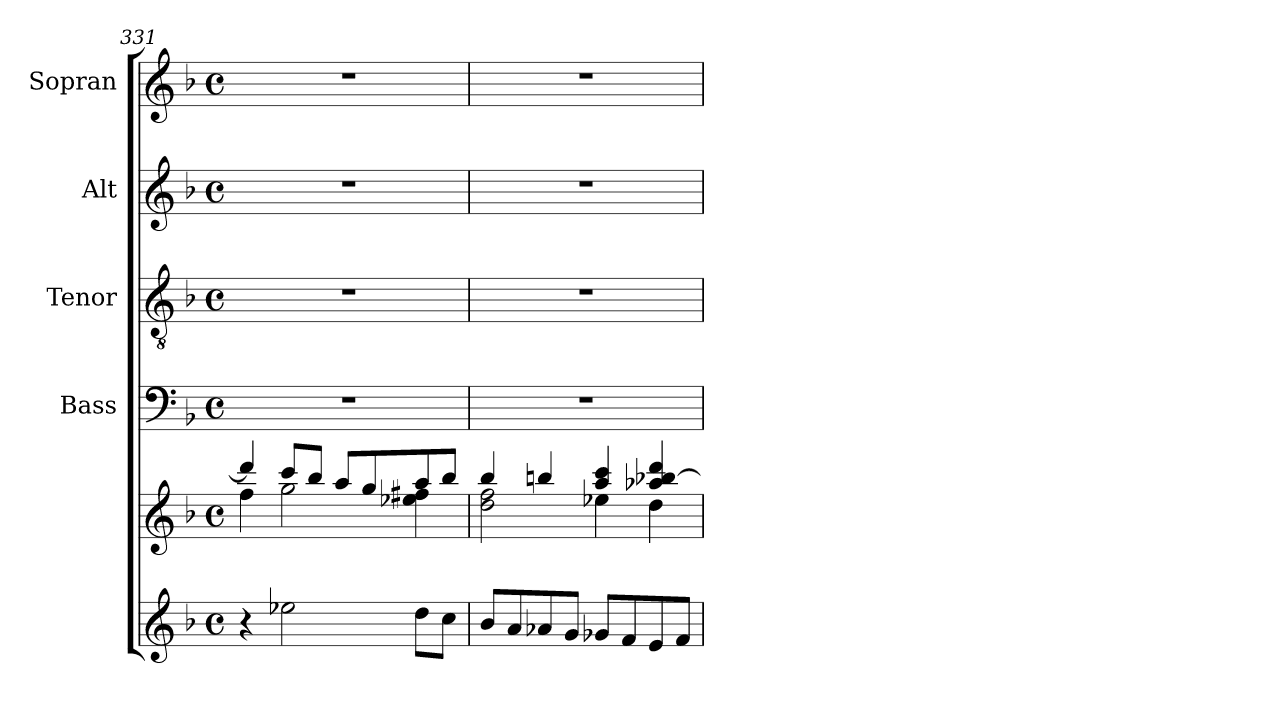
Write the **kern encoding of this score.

**kern	**kern	**kern	**kern	**kern	**kern
*part5	*part5	*part4	*part3	*part2	*part1
*staff6	*staff5	*staff4	*staff3	*staff2	*staff1
*	*	*I"Bass	*I"Tenor	*I"Alt	*I"Sopran
*	*	*I'B.	*I'T.	*I'A.	*I'S.
*clefG2	*clefG2	*clefF4	*clefGv2	*clefG2	*clefG2
*k[b-]	*k[b-]	*k[b-]	*k[b-]	*k[b-]	*k[b-]
*F:	*F:	*F:	*F:	*F:	*F:
*M4/4	*M4/4	*M4/4	*M4/4	*M4/4	*M4/4
*met(c)	*met(c)	*met(c)	*met(c)	*met(c)	*met(c)
=331	=331	=331	=331	=331	=331
*	*^	*	*	*	*
4r	4ddd/]	4ff\	1r	1r	1r	1r
2ee-X\	8ccc/L	2gg\	.	.	.	.
.	8bb-/J	.	.	.	.	.
.	8aa/L	.	.	.	.	.
.	8gg/	.	.	.	.	.
8dd\L	8aa/	4ee-X\ 4ff#X\	.	.	.	.
8cc\J	8bb-/J	.	.	.	.	.
=332	=332	=332	=332	=332	=332	=332
8b-/L	4bb-/	2dd\ 2ff\	1r	1r	1r	1r
8a/	.	.	.	.	.	.
8a-X/	4bbn/	.	.	.	.	.
8g/J	.	.	.	.	.	.
8g-X/L	4aa/ 4ccc/	4ee-X\	.	.	.	.
8f/	.	.	.	.	.	.
8e/	4aa-X/ [>4bb-X/ 4ddd/	4dd\	.	.	.	.
8f/J	.	.	.	.	.	.
*	*v	*v	*	*	*	*
=	=	=	=	=	=
*-	*-	*-	*-	*-	*-
